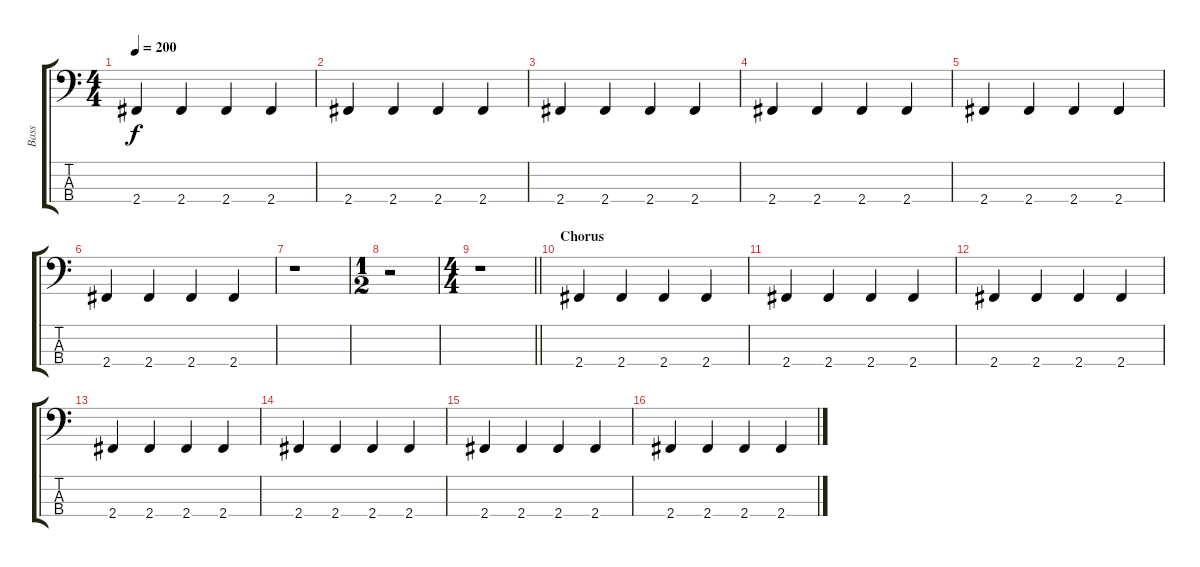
\track ("Bass" "Bass") {instrument electricbasspick}
\staff {score tabs}
\tuning (G2 D2 A1 E1) {hide}
\ts (4 4)
\tempo 200
\clef f4
\ks c
2.4.4{dy f} 2.4.4 2.4.4 2.4.4 |
2.4.4 2.4.4 2.4.4 2.4.4 |
2.4.4 2.4.4 2.4.4 2.4.4 |
2.4.4 2.4.4 2.4.4 2.4.4 |
2.4.4 2.4.4 2.4.4 2.4.4 |
2.4.4 2.4.4 2.4.4 2.4.4 |
r.1 |
\ts (1 2)
r.2 |
\ts (4 4)
\barLineRight lightlight
r.1 |
\section ("" "Chorus")
2.4.4 2.4.4 2.4.4 2.4.4 |
2.4.4 2.4.4 2.4.4 2.4.4 |
2.4.4 2.4.4 2.4.4 2.4.4 |
2.4.4 2.4.4 2.4.4 2.4.4 |
2.4.4 2.4.4 2.4.4 2.4.4 |
2.4.4 2.4.4 2.4.4 2.4.4 |
2.4.4 2.4.4 2.4.4 2.4.4
